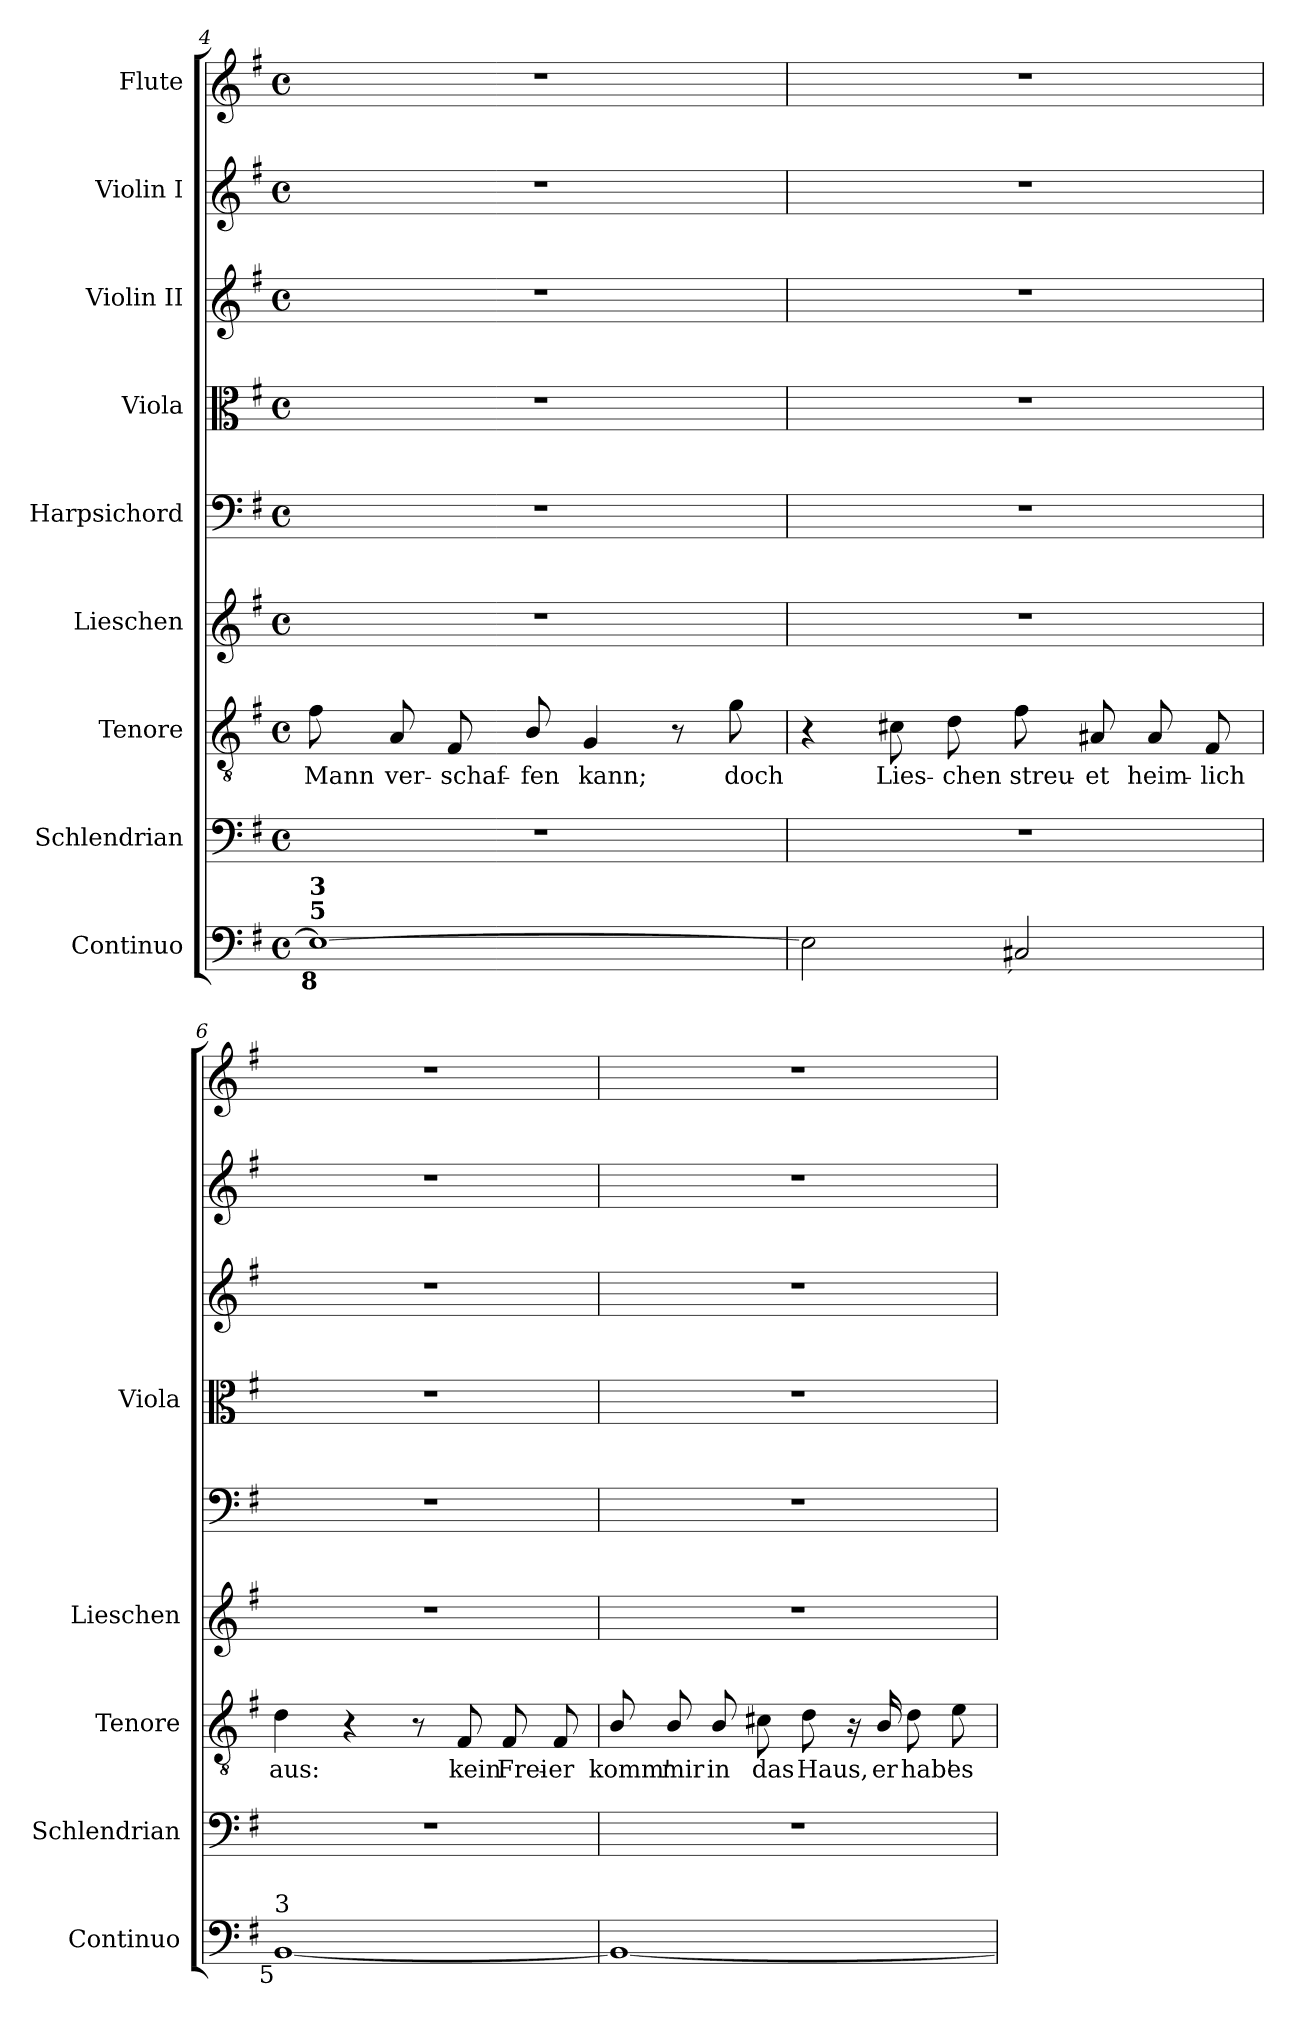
**kern	**kern	**kern	**text	**kern	**kern	**kern	**kern	**kern	**kern
*part9	*part8	*part7	*part7	*part6	*part5	*part4	*part3	*part2	*part1
*staff9	*staff8	*staff7	*staff7	*staff6	*staff5	*staff4	*staff3	*staff2	*staff1
*I"Continuo	*I"Schlendrian	*I"Tenore	*	*I"Lieschen	*I"Harpsichord	*I"Viola	*I"Violin II	*I"Violin I	*I"Flute
*I'Continuo	*I'Schlendrian	*I'Tenore	*	*I'Lieschen	*	*I'Viola	*	*	*
*clefF4	*clefF4	*clefGv2	*	*clefG2	*clefF4	*clefC3	*clefG2	*clefG2	*clefG2
*	*	*ITrd7c12	*	*	*	*	*	*	*
*k[f#]	*k[f#]	*k[f#]	*	*k[f#]	*k[f#]	*k[f#]	*k[f#]	*k[f#]	*k[f#]
*G:	*G:	*G:	*	*G:	*G:	*G:	*G:	*G:	*G:
*M4/4	*M4/4	*M4/4	*	*M4/4	*M4/4	*M4/4	*M4/4	*M4/4	*M4/4
*met(c)	*met(c)	*met(c)	*	*met(c)	*met(c)	*met(c)	*met(c)	*met(c)	*met(c)
=4	=4	=4	=4	=4	=4	=4	=4	=4	=4
!LO:TX:b:B:cj:t=8	!	!	!	!	!	!	!	!	!
!LO:TX:B:t=5	!	!	!	!	!	!	!	!	!
!LO:TX:B:t=3	!	!	!	!	!	!	!	!	!
!	!	!	!LO:LY:b:color=#000000	!	!	!	!	!	!
1Ei_	1r	8F#i\	Mann	1r	1r	1r	1r	1r	1r
!	!	!	!LO:LY:b:color=#000000	!	!	!	!	!	!
.	.	8AAi/	ver-	.	.	.	.	.	.
!	!	!	!LO:LY:b:color=#000000	!	!	!	!	!	!
.	.	8FF#i/	-schaf-	.	.	.	.	.	.
!	!	!	!LO:LY:b:color=#000000	!	!	!	!	!	!
.	.	8BBi/	-fen	.	.	.	.	.	.
!	!	!	!LO:LY:b:color=#000000	!	!	!	!	!	!
.	.	4GGi/	kann;	.	.	.	.	.	.
.	.	8r	.	.	.	.	.	.	.
!	!	!	!LO:LY:b:color=#000000	!	!	!	!	!	!
.	.	8Gi\	doch	.	.	.	.	.	.
!!LO:LB:g=z
=5	=5	=5	=5	=5	=5	=5	=5	=5	=5
2Ei\]	1r	4r	.	1r	1r	1r	1r	1r	1r
!	!	!	!LO:LY:b:color=#000000	!	!	!	!	!	!
.	.	8C#Xi\	Lies-	.	.	.	.	.	.
!	!	!	!LO:LY:b:color=#000000	!	!	!	!	!	!
.	.	8Di\	-chen	.	.	.	.	.	.
!LO:TX:b:rj:t=´	!	!	!	!	!	!	!	!	!
!	!	!	!LO:LY:b:color=#000000	!	!	!	!	!	!
2C#Xi/	.	8F#i\	streu-	.	.	.	.	.	.
!	!	!	!LO:LY:b:color=#000000	!	!	!	!	!	!
.	.	8AA#Xi/	-et	.	.	.	.	.	.
!	!	!	!LO:LY:b:color=#000000	!	!	!	!	!	!
.	.	8AA#i/	heim-	.	.	.	.	.	.
!	!	!	!LO:LY:b:color=#000000	!	!	!	!	!	!
.	.	8FF#i/	-lich	.	.	.	.	.	.
=6	=6	=6	=6	=6	=6	=6	=6	=6	=6
!LO:TX:b:rj:t=5	!	!	!	!	!	!	!	!	!
!LO:TX:t=3	!	!	!	!	!	!	!	!	!
!	!	!	!LO:LY:b:color=#000000	!	!	!	!	!	!
[1BBi	1r	4Di\	aus:	1r	1r	1r	1r	1r	1r
.	.	4r	.	.	.	.	.	.	.
.	.	8r	.	.	.	.	.	.	.
!	!	!	!LO:LY:b:color=#000000	!	!	!	!	!	!
.	.	8FF#i/	kein	.	.	.	.	.	.
!	!	!	!LO:LY:b:color=#000000	!	!	!	!	!	!
.	.	8FF#i/	Frei-	.	.	.	.	.	.
!	!	!	!LO:LY:b:color=#000000	!	!	!	!	!	!
.	.	8FF#i/	-er	.	.	.	.	.	.
=7	=7	=7	=7	=7	=7	=7	=7	=7	=7
!	!	!	!LO:LY:b:color=#000000	!	!	!	!	!	!
1BBi_	1r	8BBi/	komm'	1r	1r	1r	1r	1r	1r
!	!	!	!LO:LY:b:color=#000000	!	!	!	!	!	!
.	.	8BBi/	mir	.	.	.	.	.	.
!	!	!	!LO:LY:b:color=#000000	!	!	!	!	!	!
.	.	8BBi/	in	.	.	.	.	.	.
!	!	!	!LO:LY:b:color=#000000	!	!	!	!	!	!
.	.	8C#Xi\	das	.	.	.	.	.	.
!	!	!	!LO:LY:b:color=#000000	!	!	!	!	!	!
.	.	8Di\	Haus,	.	.	.	.	.	.
.	.	16r	.	.	.	.	.	.	.
!	!	!	!LO:LY:b:color=#000000	!	!	!	!	!	!
.	.	16BBi/	er	.	.	.	.	.	.
!	!	!	!LO:LY:b:color=#000000	!	!	!	!	!	!
.	.	8Di\	hab'	.	.	.	.	.	.
!	!	!	!LO:LY:b:color=#000000	!	!	!	!	!	!
.	.	8Ei\	es	.	.	.	.	.	.
=	=	=	=	=	=	=	=	=	=
*-	*-	*-	*-	*-	*-	*-	*-	*-	*-
